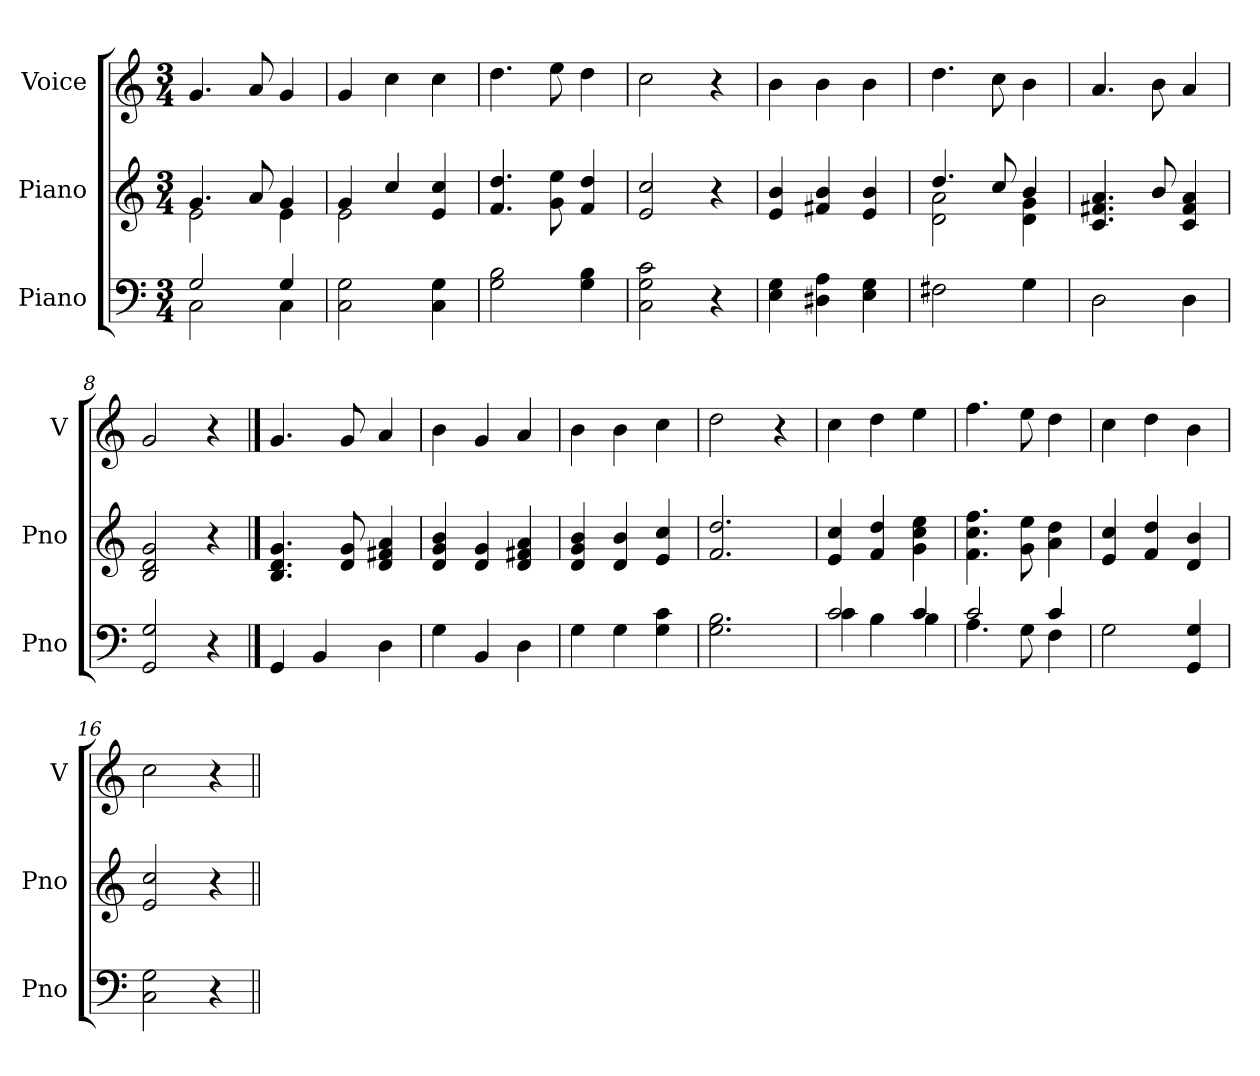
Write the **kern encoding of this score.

**kern	**kern	**kern
*part3	*part2	*part1
*staff3	*staff2	*staff1
*I"Piano	*I"Piano	*I"Voice
*I'Pno	*I'Pno	*I'V
*clefF4	*clefG2	*clefG2
*k[]	*k[]	*k[]
*M3/4	*M3/4	*M3/4
*MM114	*MM114	*MM114
=1	=1	=1
*^	*^	*
2G/	2C\	4.g/	2e\	4.g/
.	.	8a/	.	8a/
4G/	4C\	4g/	4e\	4g/
*v	*v	*	*	*
=2	=2	=2	=2
2C\ 2G\	4g/	2e\	4g/
.	4cc/	.	4cc\
4C\ 4G\	4e/ 4cc/	4ryy	4cc\
*	*v	*v	*
=3	=3	=3
2G\ 2B\	4.f/ 4.dd/	4.dd\
.	8g\ 8ee\	8ee\
4G\ 4B\	4f/ 4dd/	4dd\
=4	=4	=4
2C\ 2G\ 2c\	2e/ 2cc/	2cc\
4r	4r	4r
=5	=5	=5
4E\ 4G\	4e/ 4b/	4b\
4D#X\ 4A\	4f#X/ 4b/	4b\
4E\ 4G\	4e/ 4b/	4b\
=6	=6	=6
*	*^	*
2F#X\	4.dd/	2d\ 2a\	4.dd\
.	8cc/	.	8cc\
4G\	4b/	4d\ 4g\	4b\
*	*v	*v	*
=7	=7	=7
2D\	4.c/ 4.f#X/ 4.a/	4.a/
.	8b/	8b\
4D\	4c/ 4f#/ 4a/	4a/
!!LO:LB:g=z
=8	=8	=8
2GG/ 2G/	2B/ 2d/ 2g/	2g/
4r	4r	4r
==9	==9	==9
4GG/	4.B/ 4.d/ 4.g/	4.g/
4BB/	.	.
.	8d/ 8g/	8g/
4D\	4d/ 4f#X/ 4a/	4a/
=10	=10	=10
4G\	4d/ 4g/ 4b/	4b\
4BB/	4d/ 4g/	4g/
4D\	4d/ 4f#X/ 4a/	4a/
=11	=11	=11
4G\	4d/ 4g/ 4b/	4b\
4G\	4d/ 4b/	4b\
4G\ 4c\	4e/ 4cc/	4cc\
=12	=12	=12
2.G\ 2.B\	2.f/ 2.dd/	2dd\
.	.	4r
=13	=13	=13
*^	*	*
2c/	4c\	4e/ 4cc/	4cc\
.	4B\	4f/ 4dd/	4dd\
4c/	4B\	4g\ 4cc\ 4ee\	4ee\
=14	=14	=14	=14
2c/	4.A\	4.f\ 4.cc\ 4.ff\	4.ff\
.	8G\	8g\ 8ee\	8ee\
4c/	4F\	4a\ 4dd\	4dd\
*v	*v	*	*
!!LO:LB:g=z
=15	=15	=15
2G\	4e/ 4cc/	4cc\
.	4f/ 4dd/	4dd\
4GG/ 4G/	4d/ 4b/	4b\
=16	=16	=16
2C\ 2G\	2e/ 2cc/	2cc\
4r	4r	4r
=||	=||	=||
*-	*-	*-
